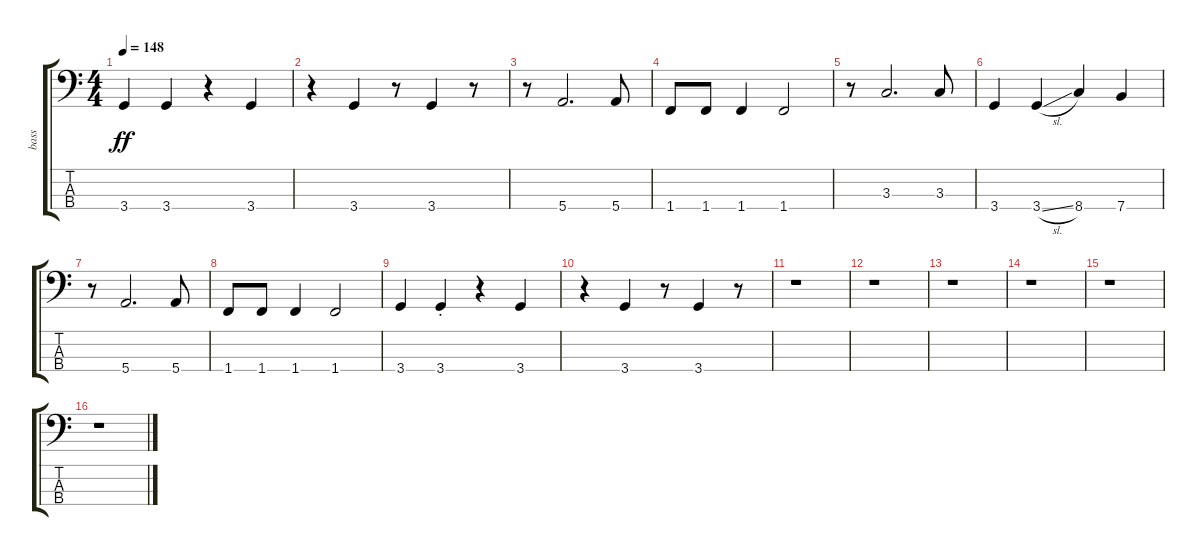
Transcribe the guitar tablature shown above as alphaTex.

\track ("bass" "bass") {instrument electricbassfinger}
\staff {score tabs}
\tuning (G2 D2 A1 E1) {hide}
\ts (4 4)
\tempo 148
\clef f4
\ks c
3.4.4{dy ff} 3.4.4 r.4 3.4.4 |
r.4 3.4.4 r.8 3.4.4 r.8 |
r.8 5.4.2{d} 5.4.8 |
1.4.8 1.4.8 1.4.4 1.4.2 |
r.8 3.3.2{d} 3.3.8 |
3.4.4 3.4{sl}.4 8.4.4 7.4.4 |
r.8 5.4.2{d} 5.4.8 |
1.4.8 1.4.8 1.4.4 1.4.2 |
3.4.4 3.4{st}.4 r.4 3.4.4 |
r.4 3.4.4 r.8 3.4.4 r.8 |
r.1 |
r.1 |
r.1 |
r.1 |
r.1 |
r.1
